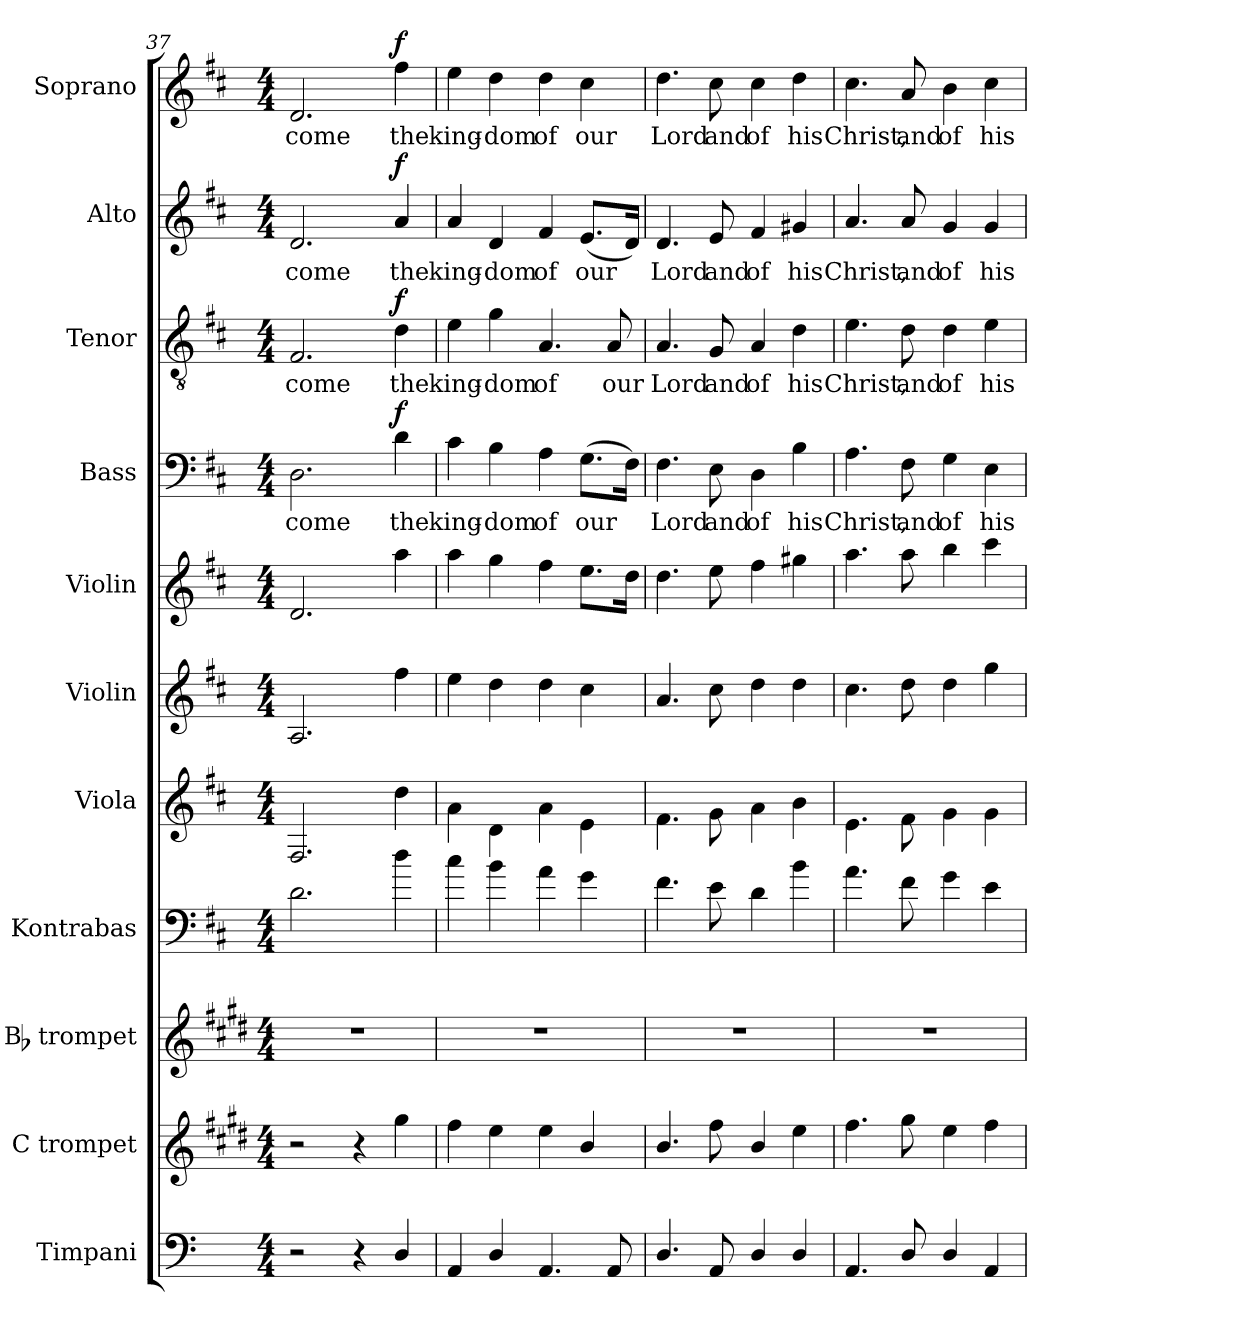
**kern	**kern	**kern	**kern	**kern	**kern	**kern	**kern	**text	**dynam	**kern	**text	**dynam	**kern	**text	**dynam	**kern	**text	**dynam
*part11	*part10	*part9	*part8	*part7	*part6	*part5	*part4	*part4	*part4	*part3	*part3	*part3	*part2	*part2	*part2	*part1	*part1	*part1
*staff11	*staff10	*staff9	*staff8	*staff7	*staff6	*staff5	*staff4	*staff4	*staff4	*staff3	*staff3	*staff3	*staff2	*staff2	*staff2	*staff1	*staff1	*staff1
*I"Timpani	*I"C trompet	*I"Bb trompet	*I"Kontrabas	*I"Viola	*I"Violin	*I"Violin	*I"Bass	*	*	*I"Tenor	*	*	*I"Alto	*	*	*I"Soprano	*	*
*I'Timp.	*I'C tpt.	*I'Bb tpt.	*I'Kb.	*I'Vla.	*I'Vln.	*I'Vln.	*I'B.	*	*	*I'T.	*	*	*I'A.	*	*	*I'S.	*	*
*clefF4	*clefG2	*clefG2	*clefF4	*clefG2	*clefG2	*clefG2	*clefF4	*	*	*clefGv2	*	*	*clefG2	*	*	*clefG2	*	*
*	*ITrd1c2	*ITrd1c2	*ITrd7c12	*	*	*	*	*	*	*	*	*	*	*	*	*	*	*
*k[]	*k[f#c#]	*k[f#c#]	*k[f#c#]	*k[f#c#]	*k[f#c#]	*k[f#c#]	*k[f#c#]	*	*	*k[f#c#]	*	*	*k[f#c#]	*	*	*k[f#c#]	*	*
*	*D:	*	*D:	*D:	*D:	*D:	*D:	*	*	*D:	*	*	*D:	*	*	*D:	*	*
*M4/4	*M4/4	*M4/4	*M4/4	*M4/4	*M4/4	*M4/4	*M4/4	*	*	*M4/4	*	*	*M4/4	*	*	*M4/4	*	*
=37	=37	=37	=37	=37	=37	=37	=37	=37	=37	=37	=37	=37	=37	=37	=37	=37	=37	=37
!	!	!	!	!	!	!	!	!LO:LY:b	!	!	!LO:LY:b	!	!	!LO:LY:b	!	!	!LO:LY:b	!
2r	2r	1r	2.D\	2.F#/	2.A/	2.d/	2.D\	-come	.	2.F#/	-come	.	2.d/	-come	.	2.d/	come	.
4r	4r	.	.	.	.	.	.	.	.	.	.	.	.	.	.	.	.	.
!	!	!	!	!	!	!	!	!LO:LY:b	!LO:DY:b	!	!LO:LY:b	!LO:DY:a	!	!LO:LY:b	!LO:DY:a	!	!LO:LY:b	!LO:DY:a
4D/	4ff#\	.	4d\	4dd\	4ff#\	4aa\	4d\	the	f	4d\	the	f	4a/	the	f	4ff#\	the	f
!!LO:PB:g=z
=38	=38	=38	=38	=38	=38	=38	=38	=38	=38	=38	=38	=38	=38	=38	=38	=38	=38	=38
!	!	!	!	!	!	!	!	!LO:LY:b	!	!	!LO:LY:b	!	!	!LO:LY:b	!	!	!LO:LY:b	!
4AA/	4ee\	1r	4c#\	4a\	4ee\	4aa\	4c#\	king-	.	4e\	king-	.	4a/	king-	.	4ee\	king-	.
!	!	!	!	!	!	!	!	!LO:LY:b	!	!	!LO:LY:b	!	!	!LO:LY:b	!	!	!LO:LY:b	!
4D/	4dd\	.	4B\	4d\	4dd\	4gg\	4B\	-dom	.	4g\	-dom	.	4d/	-dom	.	4dd\	-dom	.
!	!	!	!	!	!	!	!	!LO:LY:b	!	!	!LO:LY:b	!	!	!LO:LY:b	!	!	!LO:LY:b	!
4.AA/	4dd\	.	4A\	4a\	4dd\	4ff#\	4A\	of	.	4.A/	of	.	4f#/	of	.	4dd\	of	.
!	!	!	!	!	!	!	!	!LO:LY:b	!	!	!	!	!	!LO:LY:b	!	!	!LO:LY:b	!
.	4a/	.	4G\	4e\	4cc#\	8.ee\L	(8.G\L	our	.	.	.	.	(8.e/L	our	.	4cc#\	our	.
!	!	!	!	!	!	!	!	!	!	!	!LO:LY:b	!	!	!	!	!	!	!
8AA/	.	.	.	.	.	.	.	.	.	8A/	our	.	.	.	.	.	.	.
.	.	.	.	.	.	16dd\Jk	16F#\Jk)	.	.	.	.	.	16d/Jk)	.	.	.	.	.
=39	=39	=39	=39	=39	=39	=39	=39	=39	=39	=39	=39	=39	=39	=39	=39	=39	=39	=39
!	!	!	!	!	!	!	!	!LO:LY:b	!	!	!LO:LY:b	!	!	!LO:LY:b	!	!	!LO:LY:b	!
4.D/	4.a/	1r	4.F#\	4.f#\	4.a/	4.dd\	4.F#\	Lord	.	4.A/	Lord	.	4.d/	Lord	.	4.dd\	Lord	.
!	!	!	!	!	!	!	!	!LO:LY:b	!	!	!LO:LY:b	!	!	!LO:LY:b	!	!	!LO:LY:b	!
8AA/	8ee\	.	8E\	8g\	8cc#\	8ee\	8E\	and	.	8G/	and	.	8e/	and	.	8cc#\	and	.
!	!	!	!	!	!	!	!	!LO:LY:b	!	!	!LO:LY:b	!	!	!LO:LY:b	!	!	!LO:LY:b	!
4D/	4a/	.	4D\	4a\	4dd\	4ff#\	4D\	of	.	4A/	of	.	4f#/	of	.	4cc#\	of	.
!	!	!	!	!	!	!	!	!LO:LY:b	!	!	!LO:LY:b	!	!	!LO:LY:b	!	!	!LO:LY:b	!
4D/	4dd\	.	4B\	4b\	4dd\	4gg#X\	4B\	his	.	4d\	his	.	4g#X/	his	.	4dd\	his	.
=40	=40	=40	=40	=40	=40	=40	=40	=40	=40	=40	=40	=40	=40	=40	=40	=40	=40	=40
!	!	!	!	!	!	!	!	!LO:LY:b	!	!	!LO:LY:b	!	!	!LO:LY:b	!	!	!LO:LY:b	!
4.AA/	4.ee\	1r	4.A\	4.e\	4.cc#\	4.aa\	4.A\	Christ,	.	4.e\	Christ,	.	4.a/	Christ,	.	4.cc#\	Christ,	.
!	!	!	!	!	!	!	!	!LO:LY:b	!	!	!LO:LY:b	!	!	!LO:LY:b	!	!	!LO:LY:b	!
8D/	8ff#\	.	8F#\	8f#\	8dd\	8aa\	8F#\	and	.	8d\	and	.	8a/	and	.	8a/	and	.
!	!	!	!	!	!	!	!	!LO:LY:b	!	!	!LO:LY:b	!	!	!LO:LY:b	!	!	!LO:LY:b	!
4D/	4dd\	.	4G\	4g\	4dd\	4bb\	4G\	of	.	4d\	of	.	4g/	of	.	4b\	of	.
!	!	!	!	!	!	!	!	!LO:LY:b	!	!	!LO:LY:b	!	!	!LO:LY:b	!	!	!LO:LY:b	!
4AA/	4ee\	.	4E\	4g\	4gg\	4ccc#\	4E\	his	.	4e\	his	.	4g/	his	.	4cc#\	his	.
=	=	=	=	=	=	=	=	=	=	=	=	=	=	=	=	=	=	=
*-	*-	*-	*-	*-	*-	*-	*-	*-	*-	*-	*-	*-	*-	*-	*-	*-	*-	*-
